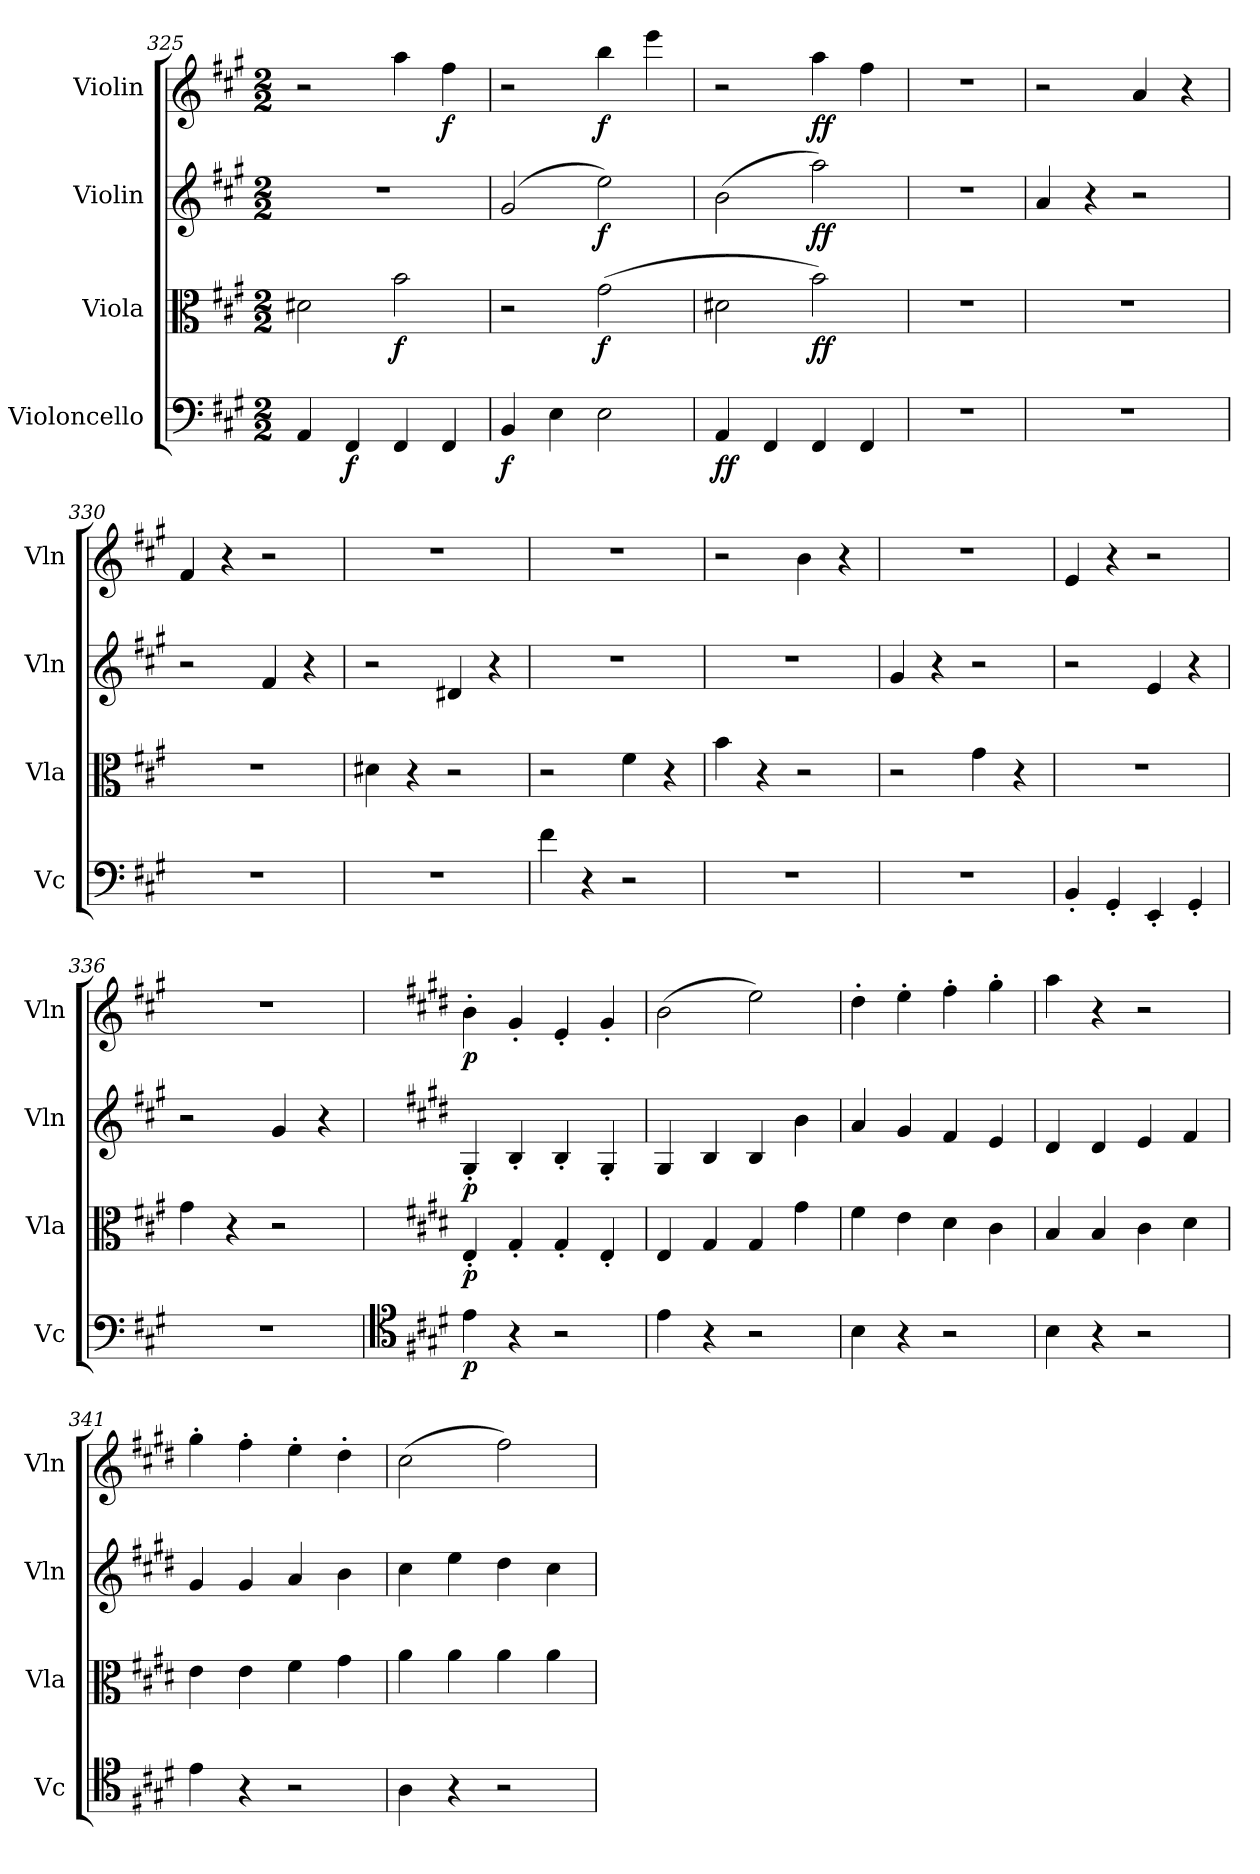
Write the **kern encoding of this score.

**kern	**dynam	**kern	**dynam	**kern	**dynam	**kern	**dynam
*part4	*part4	*part3	*part3	*part2	*part2	*part1	*part1
*staff4	*staff4	*staff3	*staff3	*staff2	*staff2	*staff1	*staff1
*I"Violoncello	*	*I"Viola	*	*I"Violin	*	*I"Violin	*
*I'Vc	*	*I'Vla	*	*I'Vln	*	*I'Vln	*
*clefF4	*	*clefC3	*	*clefG2	*	*clefG2	*
*k[f#c#g#]	*	*k[f#c#g#]	*	*k[f#c#g#]	*	*k[f#c#g#]	*
*M2/2	*	*M2/2	*	*M2/2	*	*M2/2	*
=325	=325	=325	=325	=325	=325	=325	=325
4AA/	.	2d#X\	.	1r	.	2r	.
4FF#/	f	.	.	.	.	.	.
4FF#/	.	2b\	f	.	.	4aa\	.
4FF#/	.	.	.	.	.	4ff#\	f
=326	=326	=326	=326	=326	=326	=326	=326
4BB/	f	2r	.	(2g#/	.	2r	.
4E\	.	.	.	.	.	.	.
2E\	.	(2g#\	f	2ee\)	f	4bb\	f
.	.	.	.	.	.	4eee\	.
=327	=327	=327	=327	=327	=327	=327	=327
4AA/	ff	2d#X\	.	(2b\	.	2r	.
4FF#/	.	.	.	.	.	.	.
4FF#/	.	2b\)	ff	2aa\)	ff	4aa\	ff
4FF#/	.	.	.	.	.	4ff#\	.
=328	=328	=328	=328	=328	=328	=328	=328
1r	.	1r	.	1r	.	1r	.
=329	=329	=329	=329	=329	=329	=329	=329
1r	.	1r	.	4a/	.	2r	.
.	.	.	.	4r	.	.	.
.	.	.	.	2r	.	4a/	.
.	.	.	.	.	.	4r	.
=330	=330	=330	=330	=330	=330	=330	=330
1r	.	1r	.	2r	.	4f#/	.
.	.	.	.	.	.	4r	.
.	.	.	.	4f#/	.	2r	.
.	.	.	.	4r	.	.	.
=331	=331	=331	=331	=331	=331	=331	=331
1r	.	4d#X\	.	2r	.	1r	.
.	.	4r	.	.	.	.	.
.	.	2r	.	4d#X/	.	.	.
.	.	.	.	4r	.	.	.
=332	=332	=332	=332	=332	=332	=332	=332
4f#\	.	2r	.	1r	.	1r	.
4r	.	.	.	.	.	.	.
2r	.	4f#\	.	.	.	.	.
.	.	4r	.	.	.	.	.
=333	=333	=333	=333	=333	=333	=333	=333
1r	.	4b\	.	1r	.	2r	.
.	.	4r	.	.	.	.	.
.	.	2r	.	.	.	4b\	.
.	.	.	.	.	.	4r	.
=334	=334	=334	=334	=334	=334	=334	=334
1r	.	2r	.	4g#/	.	1r	.
.	.	.	.	4r	.	.	.
.	.	4g#\	.	2r	.	.	.
.	.	4r	.	.	.	.	.
=335	=335	=335	=335	=335	=335	=335	=335
4BB'/	.	1r	.	2r	.	4e/	.
4GG#'/	.	.	.	.	.	4r	.
4EE'/	.	.	.	4e/	.	2r	.
4GG#'/	.	.	.	4r	.	.	.
=336	=336	=336	=336	=336	=336	=336	=336
1r	.	4g#\	.	2r	.	1r	.
.	.	4r	.	.	.	.	.
.	.	2r	.	4g#/	.	.	.
.	.	.	.	4r	.	.	.
=337	=337	=337	=337	=337	=337	=337	=337
*clefC4	*	*	*	*	*	*	*
*k[f#c#g#d#]	*	*k[f#c#g#d#]	*	*k[f#c#g#d#]	*	*k[f#c#g#d#]	*
4e\	p	4E'/	p	4G#'/	p	4b'\	p
4r	.	4G#'/	.	4B'/	.	4g#'/	.
2r	.	4G#'/	.	4B'/	.	4e'/	.
.	.	4E'/	.	4G#'/	.	4g#'/	.
=338	=338	=338	=338	=338	=338	=338	=338
4e\	.	4E/	.	4G#/	.	(2b\	.
4r	.	4G#/	.	4B/	.	.	.
2r	.	4G#/	.	4B/	.	2ee\)	.
.	.	4g#\	.	4b\	.	.	.
=339	=339	=339	=339	=339	=339	=339	=339
4B\	.	4f#\	.	4a/	.	4dd#'\	.
4r	.	4e\	.	4g#/	.	4ee'\	.
2r	.	4d#\	.	4f#/	.	4ff#'\	.
.	.	4c#\	.	4e/	.	4gg#'\	.
=340	=340	=340	=340	=340	=340	=340	=340
4B\	.	4B/	.	4d#/	.	4aa\	.
4r	.	4B/	.	4d#/	.	4r	.
2r	.	4c#\	.	4e/	.	2r	.
.	.	4d#\	.	4f#/	.	.	.
=341	=341	=341	=341	=341	=341	=341	=341
4e\	.	4e\	.	4g#/	.	4gg#'\	.
4r	.	4e\	.	4g#/	.	4ff#'\	.
2r	.	4f#\	.	4a/	.	4ee'\	.
.	.	4g#\	.	4b\	.	4dd#'\	.
=342	=342	=342	=342	=342	=342	=342	=342
4A\	.	4a\	.	4cc#\	.	(2cc#\	.
4r	.	4a\	.	4ee\	.	.	.
2r	.	4a\	.	4dd#\	.	2ff#\)	.
.	.	4a\	.	4cc#\	.	.	.
=	=	=	=	=	=	=	=
*-	*-	*-	*-	*-	*-	*-	*-
